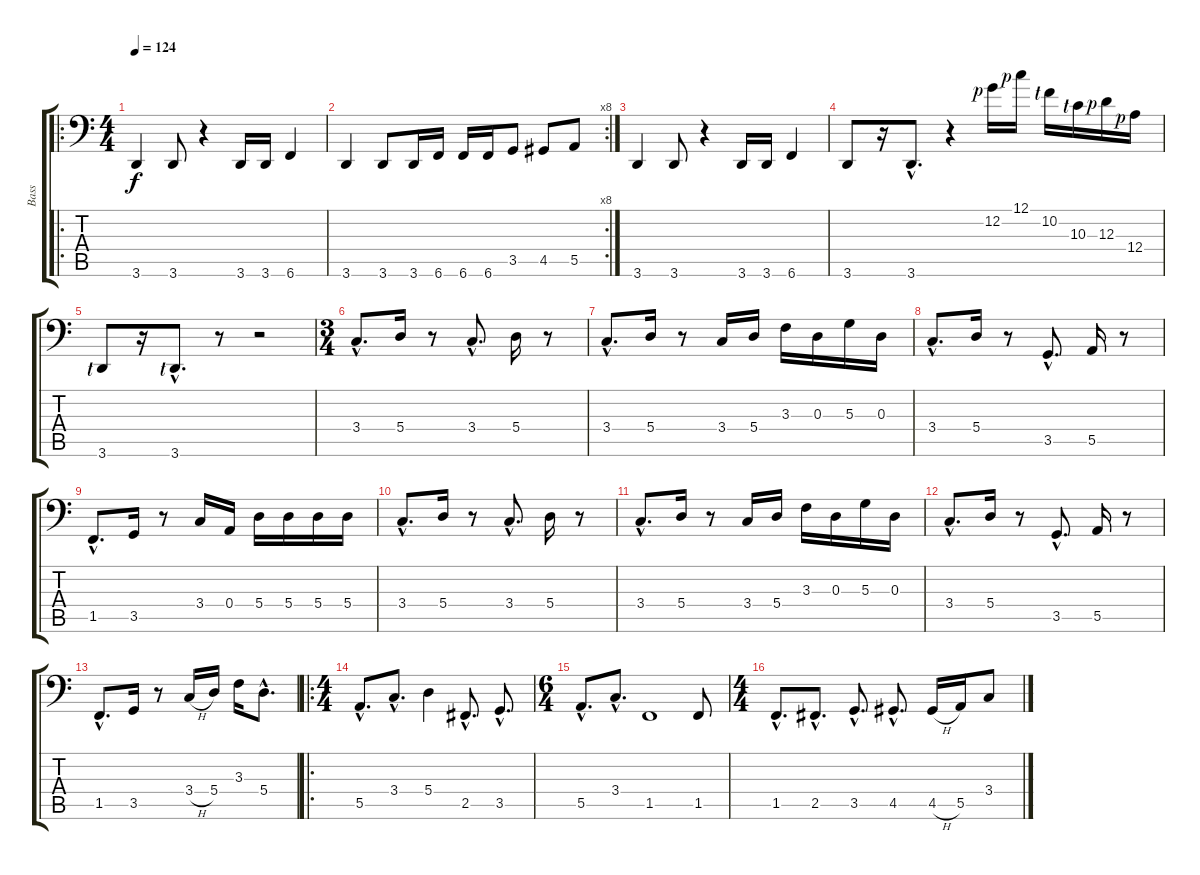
\track ("Bass" "Bass") {instrument electricbassfinger}
\staff {score tabs}
\tuning (C3 G2 D2 A1 E1 B0) {hide}
\ro
\ts (4 4)
\tempo 124
\clef f4
\ks c
3.6.4{dy f} 3.6.8 r.4 3.6.16 3.6.16 6.6.4 |
\rc 8
3.6.4 3.6.8 3.6.16 6.6.16 6.6.16 6.6.16 3.5.8 4.5.8 5.5.8 |
3.6.4 3.6.8 r.4 3.6.16 3.6.16 6.6.4 |
3.6.8 r.16 3.6{hac}.8{d} r.4 12.2{rf 1}.16 12.1{rf 1}.16 10.2{lf 1}.16 10.3{lf 1}.16 12.3{rf 1}.16 12.4{rf 1}.16 |
3.6{lf 1}.8 r.16 3.6{hac lf 1}.8{d} r.8 r.2 |
\ts (3 4)
3.4{hac}.8{d} 5.4.16 r.8 3.4{hac}.8{d} 5.4.16 r.8 |
3.4{hac}.8{d} 5.4.16 r.8 3.4.16 5.4.16 3.3.16 0.3.16 5.3.16 0.3.16 |
3.4{hac}.8{d} 5.4.16 r.8 3.5{hac}.8{d} 5.5.16 r.8 |
1.5{hac}.8{d} 3.5.16 r.8 3.4.16 0.4.16 5.4.16 5.4.16 5.4.16 5.4.16 |
3.4{hac}.8{d} 5.4.16 r.8 3.4{hac}.8{d} 5.4.16 r.8 |
3.4{hac}.8{d} 5.4.16 r.8 3.4.16 5.4.16 3.3.16 0.3.16 5.3.16 0.3.16 |
3.4{hac}.8{d} 5.4.16 r.8 3.5{hac}.8{d} 5.5.16 r.8 |
1.5{hac}.8{d} 3.5.16 r.8 3.4{h}.16 5.4.16 3.3.16 5.4{hac}.8{d} |
\ro
\ts (4 4)
5.5{hac}.8{d} 3.4{hac}.8{d} 5.4.4 2.5{hac}.8{d} 3.5{hac}.8{d} |
\ts (6 4)
5.5{hac}.8{d} 3.4{hac}.8{d} 1.5.1 1.5.8 |
\ts (4 4)
1.5{hac}.8{d} 2.5{hac}.8{d} 3.5{hac}.8{d} 4.5{hac}.8{d} 4.5{h}.16 5.5.16 3.4.8
